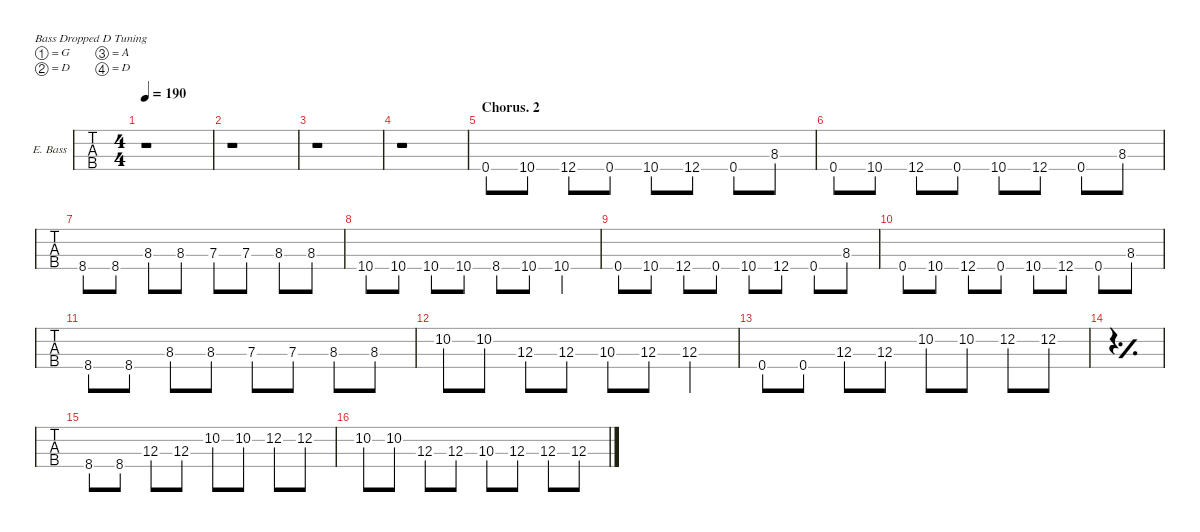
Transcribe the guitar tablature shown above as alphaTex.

\defaultSystemsLayout 4
\hideDynamics
\bracketExtendMode nobrackets
\firstSystemTrackNameOrientation horizontal
\track ("Ele. Bass" "E. Bass") {defaultSystemsLayout 4 instrument electricbassfinger}
\staff {tabs}
\tuning (G2 D2 A1 D1)
\ts (4 4)
\tempo 190
\clef f4
\ks dminor
r.1{dy f} |
r.1 |
r.1 |
r.1 |
\section ("" "Chorus. 2")
\scale
0.285842 0.4{acc forcenatural}.8 10.4{acc forcenatural}.8 12.4{acc forcenatural}.8 0.4{acc forcenatural}.8 10.4{acc forcenatural}.8 12.4{acc forcenatural}.8 0.4{acc forcenatural}.8 8.3{acc forcenatural}.8 |
\scale
0.238053 0.4{acc forcenatural}.8 10.4{acc forcenatural}.8 12.4{acc forcenatural}.8 0.4{acc forcenatural}.8 10.4{acc forcenatural}.8 12.4{acc forcenatural}.8 0.4{acc forcenatural}.8 8.3{acc forcenatural}.8 |
\scale
0.238052 8.4{acc b}.8 8.4{acc b}.8 8.3{acc forcenatural}.8 8.3{acc forcenatural}.8 7.3{acc forcenatural}.8 7.3{acc forcenatural}.8 8.3{acc forcenatural}.8 8.3{acc forcenatural}.8 |
\scale
0.238053 10.4{acc forcenatural}.8 10.4{acc forcenatural}.8 10.4{acc forcenatural}.8 10.4{acc forcenatural}.8 8.4{acc b}.8 10.4{acc forcenatural}.8 10.4{acc forcenatural}.4 |
\scale
0.285842 0.4{acc forcenatural}.8 10.4{acc forcenatural}.8 12.4{acc forcenatural}.8 0.4{acc forcenatural}.8 10.4{acc forcenatural}.8 12.4{acc forcenatural}.8 0.4{acc forcenatural}.8 8.3{acc forcenatural}.8 |
\scale
0.238053 0.4{acc forcenatural}.8 10.4{acc forcenatural}.8 12.4{acc forcenatural}.8 0.4{acc forcenatural}.8 10.4{acc forcenatural}.8 12.4{acc forcenatural}.8 0.4{acc forcenatural}.8 8.3{acc forcenatural}.8 |
\scale
0.238053 8.4{acc b}.8 8.4{acc b}.8 8.3{acc forcenatural}.8 8.3{acc forcenatural}.8 7.3{acc forcenatural}.8 7.3{acc forcenatural}.8 8.3{acc forcenatural}.8 8.3{acc forcenatural}.8 |
\scale
0.238053 10.2{acc forcenatural}.8 10.2{acc forcenatural}.8 12.3{acc forcenatural}.8 12.3{acc forcenatural}.8 10.3{acc forcenatural}.8 12.3{acc forcenatural}.8 12.3{acc forcenatural}.4 |
\scale
0.284737 0.4{acc forcenatural}.8 0.4{acc forcenatural}.8 12.3{acc forcenatural}.8 12.3{acc forcenatural}.8 10.2{acc forcenatural}.8 10.2{acc forcenatural}.8 12.2{acc forcenatural}.8 12.2{acc forcenatural}.8 |
\simile simple
\scale
0.239158 |
\simile none
\scale
0.238053 8.4{acc b}.8 8.4{acc b}.8 12.3{acc forcenatural}.8 12.3{acc forcenatural}.8 10.2{acc forcenatural}.8 10.2{acc forcenatural}.8 12.2{acc forcenatural}.8 12.2{acc forcenatural}.8 |
\scale
0.238053 10.2{acc forcenatural}.8 10.2{acc forcenatural}.8 12.3{acc forcenatural}.8 12.3{acc forcenatural}.8 10.3{acc forcenatural}.8 12.3{acc forcenatural}.8 12.3{acc forcenatural}.8 12.3{acc forcenatural}.8
